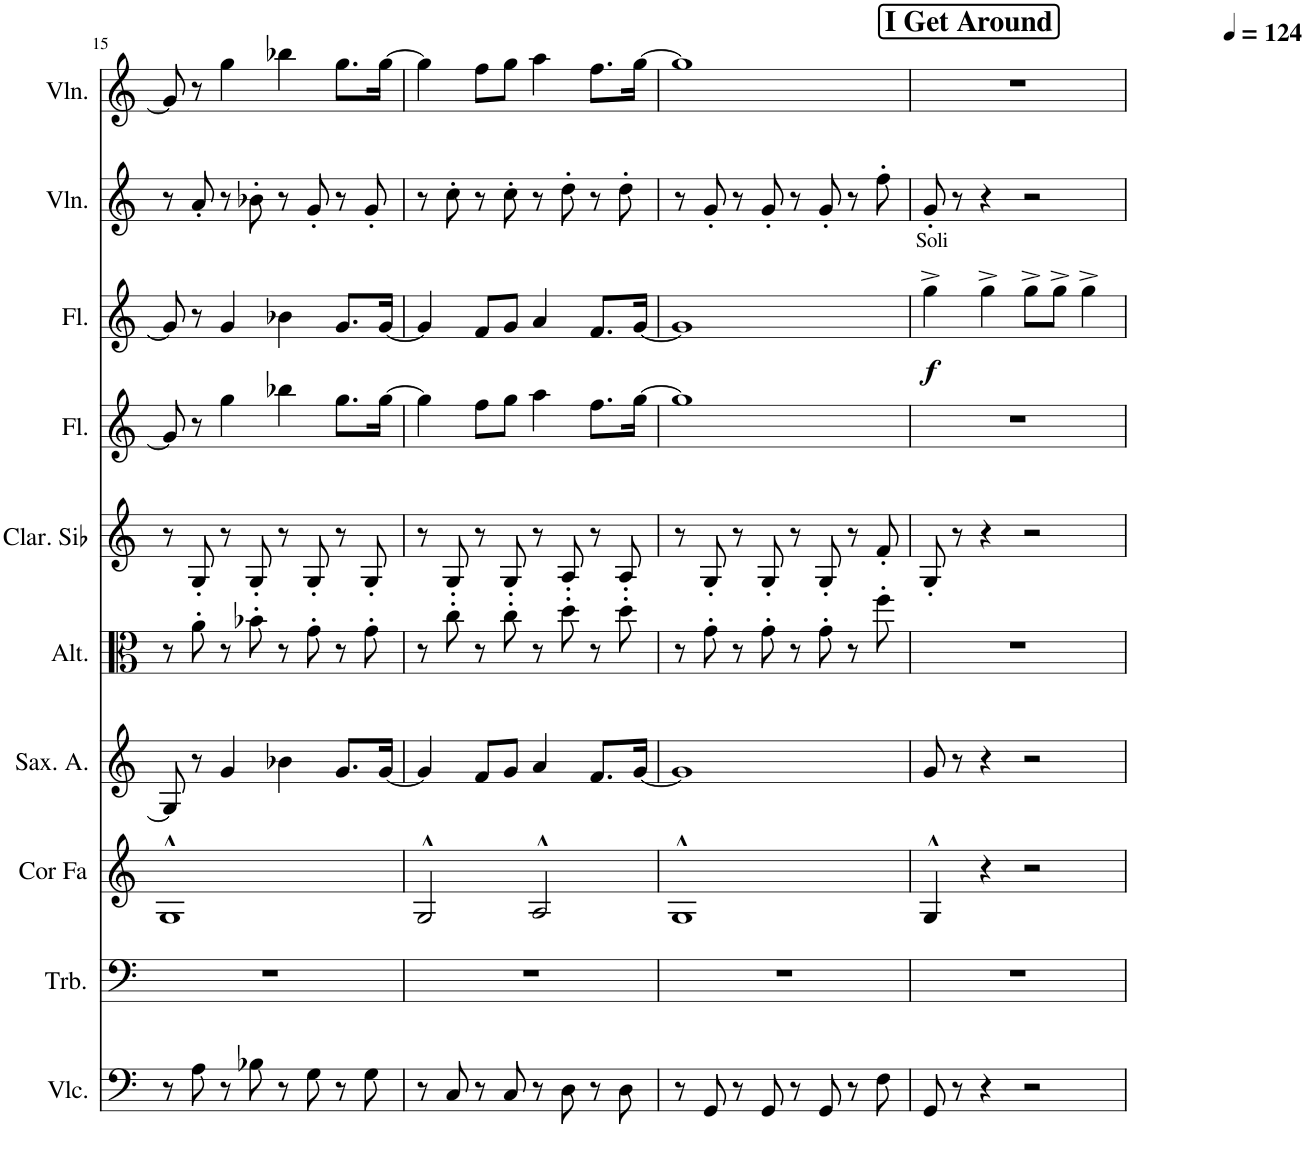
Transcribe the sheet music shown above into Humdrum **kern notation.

**kern	**kern	**kern	**kern	**kern	**kern	**kern	**kern	**dynam	**kern	**kern
*part10	*part9	*part8	*part7	*part6	*part5	*part4	*part3	*part3	*part2	*part1
*staff10	*staff9	*staff8	*staff7	*staff6	*staff5	*staff4	*staff3	*staff3	*staff2	*staff1
*I"Violoncelle	*I"Trombone	*I"Cor en Fa	*I"Saxophone Alto	*I"Alto	*I"Clarinette en Sib	*I"Flûte	*I"Flûte	*	*I"Violon	*I"Violon
*I'Vlc.	*I'Trb.	*I'Cor Fa	*I'Sax. A.	*I'Alt.	*I'Clar. Sib	*I'Fl.	*I'Fl.	*	*I'Vln.	*I'Vln.
!!LO:PB:g=z
*clefF4	*clefF4	*clefG2	*clefG2	*clefC3	*clefG2	*clefG2	*clefG2	*	*clefG2	*clefG2
*	*	*ITrd4c7	*ITrd5c9	*	*ITrd1c2	*	*	*	*	*
*k[]	*k[]	*k[]	*k[]	*k[]	*k[]	*k[]	*k[]	*	*k[]	*k[]
*M4/4	*M4/4	*M4/4	*M4/4	*M4/4	*M4/4	*M4/4	*M4/4	*	*M4/4	*M4/4
=15	=15	=15	=15	=15	=15	=15	=15	=15	=15	=15
8r	1r	1G^^	8G/]	8r	8r	8g/]	8g/]	.	8r	8g/]
8A\	.	.	8r	8a'\	8G'/	8r	8r	.	8a'/	8r
8r	.	.	4g/	8r	8r	4gg\	4g/	.	8r	4gg\
8B-X\	.	.	.	8b-X'\	8G'/	.	.	.	8b-X'\	.
8r	.	.	4b-X\	8r	8r	4bb-X\	4b-X\	.	8r	4bb-X\
8G\	.	.	.	8g'\	8G'/	.	.	.	8g'/	.
8r	.	.	8.g/L	8r	8r	8.gg\L	8.g/L	.	8r	8.gg\L
8G\	.	.	.	8g'\	8G'/	.	.	.	8g'/	.
.	.	.	[16g/Jk	.	.	[16gg\Jk	[16g/Jk	.	.	[16gg\Jk
=16	=16	=16	=16	=16	=16	=16	=16	=16	=16	=16
8r	1r	2G^^/	4g/]	8r	8r	4gg\]	4g/]	.	8r	4gg\]
8C/	.	.	.	8cc'\	8G'/	.	.	.	8cc'\	.
8r	.	.	8f/L	8r	8r	8ff\L	8f/L	.	8r	8ff\L
8C/	.	.	8g/J	8cc'\	8G'/	8gg\J	8g/J	.	8cc'\	8gg\J
8r	.	2A^^/	4a/	8r	8r	4aa\	4a/	.	8r	4aa\
8D\	.	.	.	8dd'\	8A'/	.	.	.	8dd'\	.
8r	.	.	8.f/L	8r	8r	8.ff\L	8.f/L	.	8r	8.ff\L
8D\	.	.	.	8dd'\	8A'/	.	.	.	8dd'\	.
.	.	.	[16g/Jk	.	.	[16gg\Jk	[16g/Jk	.	.	[16gg\Jk
=17	=17	=17	=17	=17	=17	=17	=17	=17	=17	=17
8r	1r	1G^^	1g]	8r	8r	1gg]	1g]	.	8r	1gg]
8GG/	.	.	.	8g'\	8G'/	.	.	.	8g'/	.
8r	.	.	.	8r	8r	.	.	.	8r	.
8GG/	.	.	.	8g'\	8G'/	.	.	.	8g'/	.
8r	.	.	.	8r	8r	.	.	.	8r	.
8GG/	.	.	.	8g'\	8G'/	.	.	.	8g'/	.
8r	.	.	.	8r	8r	.	.	.	8r	.
8F\	.	.	.	8ff'\	8f'/	.	.	.	8ff'\	.
=18	=18	=18	=18	=18	=18	=18	=18	=18	=18	=18
!!LO:REH:place=s1:a:B:cj:fs=14:t=I Get Around
*	*	*	*	*	*	*	*	*	*	*MM124
!	!	!	!	!	!	!	!LO:TX:a:t=Soli	!	!	!
!	!	!	!	!	!	!	!	!LO:DY:b	!	!
8GG/	1r	4G^^/	8g/	1r	8G'/	1r	4gg^\	f	8g'/	1r
8r	.	.	8r	.	8r	.	.	.	8r	.
4r	.	4r	4r	.	4r	.	4gg^\	.	4r	.
2r	.	2r	2r	.	2r	.	8gg^\L	.	2r	.
.	.	.	.	.	.	.	8gg^\J	.	.	.
.	.	.	.	.	.	.	4gg^\	.	.	.
=	=	=	=	=	=	=	=	=	=	=
*-	*-	*-	*-	*-	*-	*-	*-	*-	*-	*-
